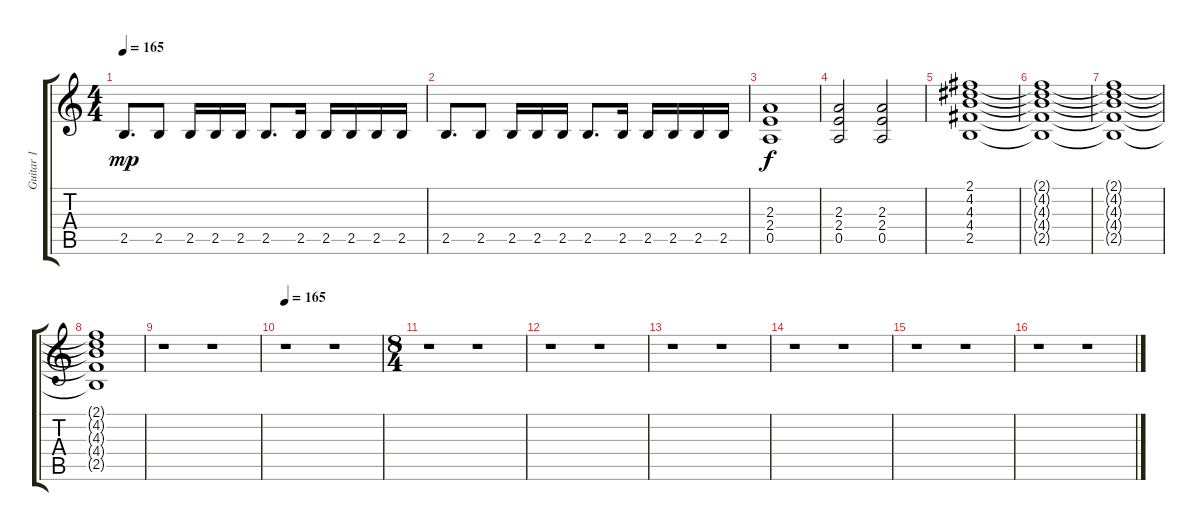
\track ("Guitar 1" "Guitar 1") {instrument overdrivenguitar}
\staff {score tabs}
\tuning (E4 B3 G3 D3 A2 E2) {hide}
\ts (4 4)
\tempo 165
\clef g2
\ks c
2.5.8{d dy mp} 2.5.8 2.5.16 2.5.16 2.5.16 2.5.8{d} 2.5.16 2.5.16 2.5.16 2.5.16 2.5.16 |
2.5.8{d} 2.5.8 2.5.16 2.5.16 2.5.16 2.5.8{d} 2.5.16 2.5.16 2.5.16 2.5.16 2.5.16 |
(2.3 2.4 0.5).1{dy f} |
(2.3 2.4 0.5).2 (2.3 2.4 0.5).2 |
(2.1 4.2 4.3 4.4 2.5).1 |
(2.1{t} 4.2{t} 4.3{t} 4.4{t} 2.5{t}).1 |
(2.1{t} 4.2{t} 4.3{t} 4.4{t} 2.5{t}).1 |
(2.1{t} 4.2{t} 4.3{t} 4.4{t} 2.5{t}).1 |
r.1 r.1 |
\tempo 165
r.1 r.1 |
\ts (8 4)
r.1 r.1 |
r.1 r.1 |
r.1 r.1 |
r.1 r.1 |
r.1 r.1 |
r.1 r.1
